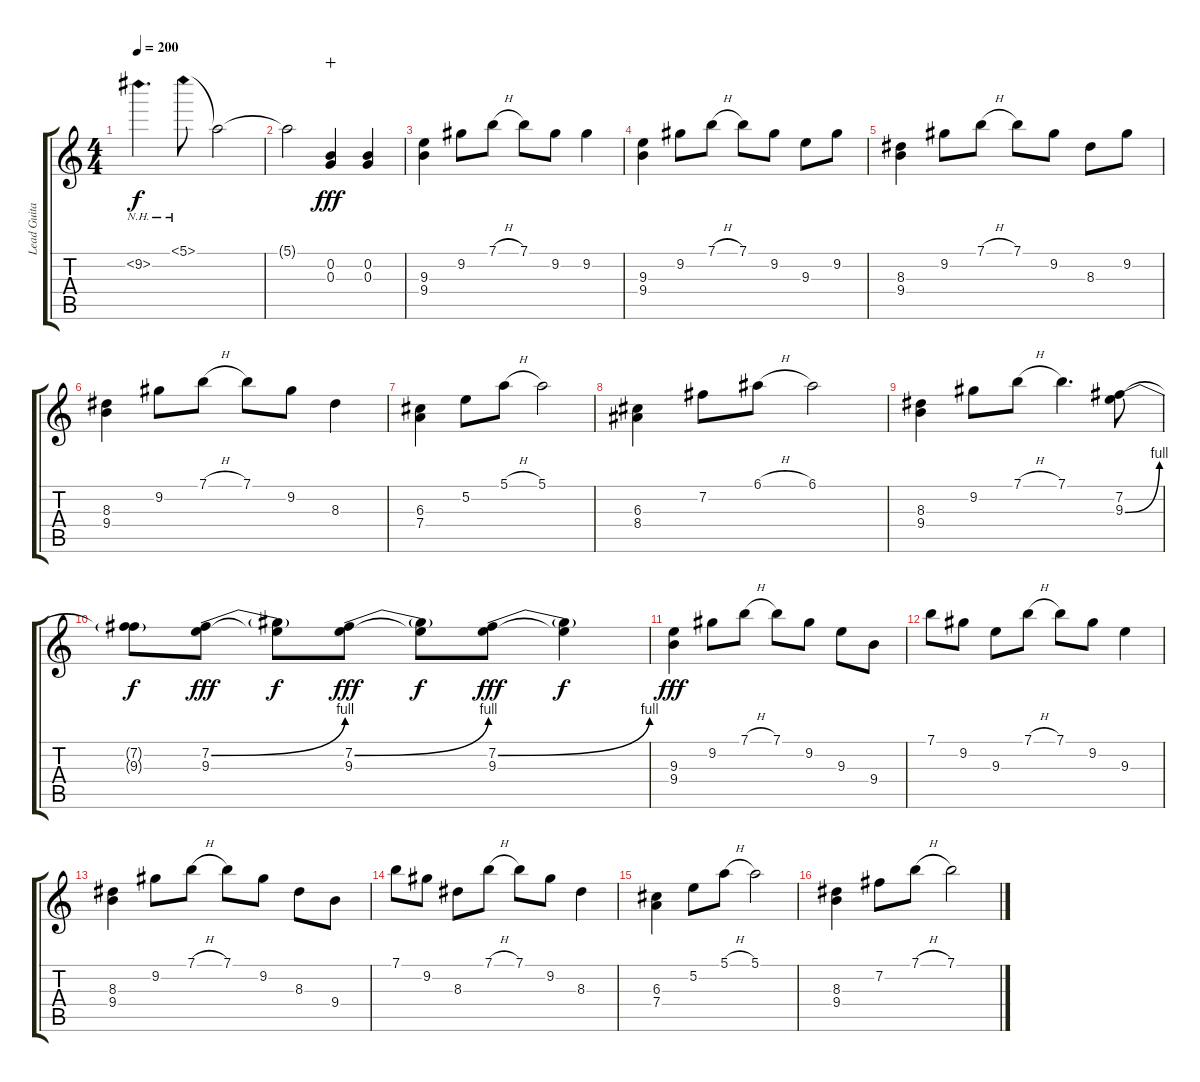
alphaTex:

\track ("Lead Guitar" "Lead Guita") {instrument distortionguitar}
\staff {score tabs}
\tuning (E4 B3 G3 D3 A2 E2) {hide}
\ts (4 4)
\tempo 200
\clef g2
\ks c
9.2{nh}.4{d dy f} 5.1{nh}.8 5.1{t}.2 |
5.1{t}.2 (0.2 0.3).4{dy fff wahc} (0.2 0.3).4 |
(9.3 9.4).4 9.2.8 7.1{h}.8 7.1.8 9.2.8 9.2.4 |
(9.3 9.4).4 9.2.8 7.1{h}.8 7.1.8 9.2.8 9.3.8 9.2.8 |
(8.3 9.4).4 9.2.8 7.1{h}.8 7.1.8 9.2.8 8.3.8 9.2.8 |
(8.3 9.4).4 9.2.8 7.1{h}.8 7.1.8 9.2.8 8.3.4 |
(6.3 7.4).4 5.2.8 5.1{h}.8 5.1.2 |
(6.3 8.4).4 7.2.8 6.1{h}.8 6.1.2 |
(8.3 9.4).4 9.2.8 7.1{h}.8 7.1.4{d} (7.2 9.3{be (bend 0 0 60 4)}).8 |
(7.2{t} 9.3{t}).8{dy f} (7.2{be (bend 0 0 60 4)} 9.3).8{dy fff} (7.2{t} 9.3{t}).8{dy f} (7.2{be (bend 0 0 60 4)} 9.3).8{dy fff} (7.2{t} 9.3{t}).8{dy f} (7.2{be (bend 0 0 60 4)} 9.3).8{dy fff} (7.2{t} 9.3{t}).4{dy f} |
(9.3 9.4).4{dy fff} 9.2.8 7.1{h}.8 7.1.8 9.2.8 9.3.8 9.4.8 |
7.1.8 9.2.8 9.3.8 7.1{h}.8 7.1.8 9.2.8 9.3.4 |
(8.3 9.4).4 9.2.8 7.1{h}.8 7.1.8 9.2.8 8.3.8 9.4.8 |
7.1.8 9.2.8 8.3.8 7.1{h}.8 7.1.8 9.2.8 8.3.4 |
(6.3 7.4).4 5.2.8 5.1{h}.8 5.1.2 |
(8.3 9.4).4 7.2.8 7.1{h}.8 7.1.2
